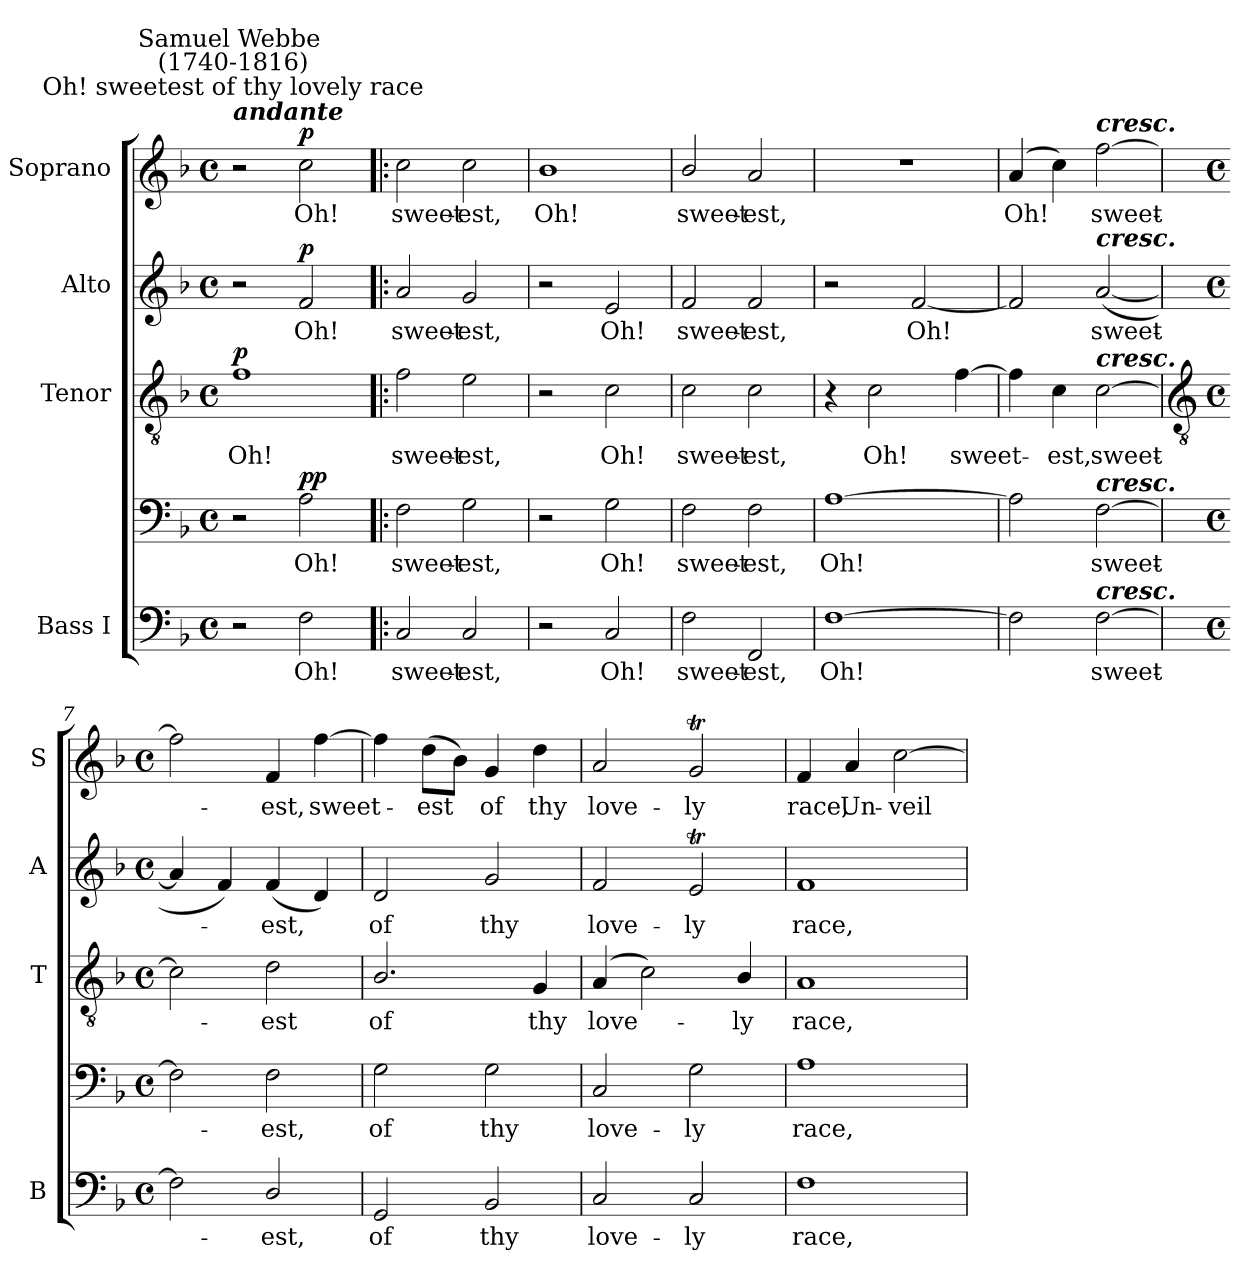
**kern	**text	**kern	**text	**dynam	**kern	**text	**dynam	**kern	**text	**dynam	**kern	**text	**dynam
*part4	*part4	*part4	*part4	*part4	*part3	*part3	*part3	*part2	*part2	*part2	*part1	*part1	*part1
*staff5	*staff5	*staff4	*staff4	*staff4/5	*staff3	*staff3	*staff3	*staff2	*staff2	*staff2	*staff1	*staff1	*staff1
*I"Bass I	*	*	*	*	*I"Tenor	*	*	*I"Alto	*	*	*I"Soprano	*	*
*I'B	*	*	*	*	*I'T	*	*	*I'A	*	*	*I'S	*	*
*clefF4	*	*clefF4	*	*	*clefGv2	*	*	*clefG2	*	*	*clefG2	*	*
*k[b-]	*	*k[b-]	*	*	*k[b-]	*	*	*k[b-]	*	*	*k[b-]	*	*
*F:	*	*F:	*	*	*F:	*	*	*F:	*	*	*F:	*	*
*M4/4	*	*M4/4	*	*	*M4/4	*	*	*M4/4	*	*	*M4/4	*	*
*met(c)	*	*met(c)	*	*	*met(c)	*	*	*met(c)	*	*	*met(c)	*	*
=1	=1	=1	=1	=1	=1	=1	=1	=1	=1	=1	=1	=1	=1
!	!	!	!	!	!	!	!	!	!	!	!LO:TX:a:Bi:t=andante	!	!
!	!	!	!	!	!	!	!	!	!	!	!LO:TX:a:cj:t=Oh! sweetest of thy lovely race	!	!
!	!	!	!	!	!	!	!	!	!	!	!LO:TX:a:cj:t=Samuel Webbe \n(1740-1816)	!	!
!	!	!	!	!	!	!LO:LY:b	!LO:DY:b	!	!	!	!	!	!
2r	.	2r	.	.	1f	Oh!	p	2r	.	.	2r	.	.
!	!LO:LY:b	!	!LO:LY:b	!LO:DY:b=2	!	!	!	!	!LO:LY:b	!	!	!LO:LY:b	!
!	!	!	!	!LO:DY:n=1:b	!	!	!	!	!	!LO:DY:b	!	!	!LO:DY:b
2F	Oh!	2A	Oh!	p p	.	.	.	2f	Oh!	p	2cc	Oh!	p
=2!|:	=2!|:	=2!|:	=2!|:	=2!|:	=2!|:	=2!|:	=2!|:	=2!|:	=2!|:	=2!|:	=2!|:	=2!|:	=2!|:
!	!LO:LY:b	!	!LO:LY:b	!	!	!LO:LY:b	!	!	!LO:LY:b	!	!	!LO:LY:b	!
2C	sweet-	2F	sweet-	.	2f	sweet-	.	2a	sweet-	.	2cc	sweet-	.
!	!LO:LY:b	!	!LO:LY:b	!	!	!LO:LY:b	!	!	!LO:LY:b	!	!	!LO:LY:b	!
2C	-est,	2G	-est,	.	2e	-est,	.	2g	-est,	.	2cc	-est,	.
=3	=3	=3	=3	=3	=3	=3	=3	=3	=3	=3	=3	=3	=3
!	!	!	!	!	!	!	!	!	!	!	!	!LO:LY:b	!
2r	.	2r	.	.	2r	.	.	2r	.	.	1b-	Oh!	.
!	!LO:LY:b	!	!LO:LY:b	!	!	!LO:LY:b	!	!	!LO:LY:b	!	!	!	!
2C	Oh!	2G	Oh!	.	2c	Oh!	.	2e	Oh!	.	.	.	.
=4	=4	=4	=4	=4	=4	=4	=4	=4	=4	=4	=4	=4	=4
!	!LO:LY:b	!	!LO:LY:b	!	!	!LO:LY:b	!	!	!LO:LY:b	!	!	!LO:LY:b	!
2F	sweet-	2F	sweet-	.	2c	sweet-	.	2f	sweet-	.	2b-/	sweet-	.
!	!LO:LY:b	!	!LO:LY:b	!	!	!LO:LY:b	!	!	!LO:LY:b	!	!	!LO:LY:b	!
2FF	-est,	2F	-est,	.	2c	-est,	.	2f	-est,	.	2a	-est,	.
=5	=5	=5	=5	=5	=5	=5	=5	=5	=5	=5	=5	=5	=5
!	!LO:LY:b	!	!LO:LY:b	!	!	!	!	!	!	!	!	!	!
[1F	Oh!	[1A	Oh!	.	4r	.	.	2r	.	.	1r	.	.
!	!	!	!	!	!	!LO:LY:b	!	!	!	!	!	!	!
.	.	.	.	.	2c	Oh!	.	.	.	.	.	.	.
!	!	!	!	!	!	!	!	!	!LO:LY:b	!	!	!	!
.	.	.	.	.	.	.	.	[2f	Oh!	.	.	.	.
!	!	!	!	!	!	!LO:LY:b	!	!	!	!	!	!	!
.	.	.	.	.	[4f	sweet-	.	.	.	.	.	.	.
=6	=6	=6	=6	=6	=6	=6	=6	=6	=6	=6	=6	=6	=6
!	!	!	!	!	!	!	!	!	!	!	!	!LO:LY:b	!
2F]	.	2A]	.	.	4f]	.	.	2f]	.	.	(<4a	Oh!	.
!	!	!	!	!	!	!LO:LY:b	!	!	!	!	!	!	!
.	.	.	.	.	4c	est,	.	.	.	.	4cc)	.	.
!	!	!	!	!	!	!	!	!	!	!	!LO:TX:a:Bi:t=cresc.	!	!
!	!	!	!	!	!	!	!	!LO:TX:a:Bi:t=cresc.	!	!	!	!	!
!	!	!	!	!	!LO:TX:a:Bi:t=cresc.	!	!	!	!	!	!	!	!
!	!	!LO:TX:a:Bi:t=cresc.	!	!	!	!	!	!	!	!	!	!	!
!LO:TX:a:Bi:t=cresc.	!	!	!	!	!	!	!	!	!	!	!	!	!
!	!LO:LY:b	!	!LO:LY:b	!	!	!LO:LY:b	!	!	!LO:LY:b	!	!	!LO:LY:b	!
[2F	sweet-	[2F	sweet-	.	[2c	sweet-	.	(<[2a	sweet-	.	[2ff	sweet-	.
!!LO:LB:g=z
=7	=7	=7	=7	=7	=7	=7	=7	=7	=7	=7	=7	=7	=7
*	*	*	*	*	*clefGv2	*	*	*	*	*	*	*	*
*M4/4	*	*M4/4	*	*	*M4/4	*	*	*M4/4	*	*	*M4/4	*	*
*met(c)	*	*met(c)	*	*	*met(c)	*	*	*met(c)	*	*	*met(c)	*	*
2F]	.	2F]	.	.	2c]	.	.	4a]	.	.	2ff]	.	.
.	.	.	.	.	.	.	.	4f)	.	.	.	.	.
!	!LO:LY:b	!	!LO:LY:b	!	!	!LO:LY:b	!	!	!LO:LY:b	!	!	!LO:LY:b	!
2D/	est,	2F	est,	.	2d	est	.	(<4f	est,	.	4f	est,	.
!	!	!	!	!	!	!	!	!	!	!	!	!LO:LY:b	!
.	.	.	.	.	.	.	.	4d)	.	.	[4ff	sweet-	.
=8	=8	=8	=8	=8	=8	=8	=8	=8	=8	=8	=8	=8	=8
!	!LO:LY:b	!	!LO:LY:b	!	!	!LO:LY:b	!	!	!LO:LY:b	!	!	!	!
2GG	of	2G	of	.	2.B-/	of	.	2d	of	.	4ff]	.	.
!	!	!	!	!	!	!	!	!	!	!	!	!LO:LY:b	!
.	.	.	.	.	.	.	.	.	.	.	(>8ddL	est	.
.	.	.	.	.	.	.	.	.	.	.	8b-J)	.	.
!	!LO:LY:b	!	!LO:LY:b	!	!	!	!	!	!LO:LY:b	!	!	!LO:LY:b	!
2BB-	thy	2G	thy	.	.	.	.	2g	thy	.	4g	of	.
!	!	!	!	!	!	!LO:LY:b	!	!	!	!	!	!LO:LY:b	!
.	.	.	.	.	4G	thy	.	.	.	.	4dd	thy	.
=9	=9	=9	=9	=9	=9	=9	=9	=9	=9	=9	=9	=9	=9
!	!LO:LY:b	!	!LO:LY:b	!	!	!LO:LY:b	!	!	!LO:LY:b	!	!	!LO:LY:b	!
2C	love-	2C	love-	.	(<4A	love-	.	2f	love-	.	2a	love-	.
.	.	.	.	.	2c)	.	.	.	.	.	.	.	.
!	!LO:LY:b	!	!LO:LY:b	!	!	!	!	!	!LO:LY:b	!	!	!LO:LY:b	!
2C	-ly	2G	-ly	.	.	.	.	2et	-ly	.	2gT	-ly	.
!	!	!	!	!	!	!LO:LY:b	!	!	!	!	!	!	!
.	.	.	.	.	4B-/	ly	.	.	.	.	.	.	.
=10	=10	=10	=10	=10	=10	=10	=10	=10	=10	=10	=10	=10	=10
!	!LO:LY:b	!	!LO:LY:b	!	!	!LO:LY:b	!	!	!LO:LY:b	!	!	!LO:LY:b	!
1F	race,	1A	race,	.	1A	race,	.	1f	race,	.	4f	race,	.
!	!	!	!	!	!	!	!	!	!	!	!	!LO:LY:b	!
.	.	.	.	.	.	.	.	.	.	.	4a	Un-	.
!	!	!	!	!	!	!	!	!	!	!	!	!LO:LY:b	!
.	.	.	.	.	.	.	.	.	.	.	[2cc	-veil	.
=	=	=	=	=	=	=	=	=	=	=	=	=	=
*-	*-	*-	*-	*-	*-	*-	*-	*-	*-	*-	*-	*-	*-
